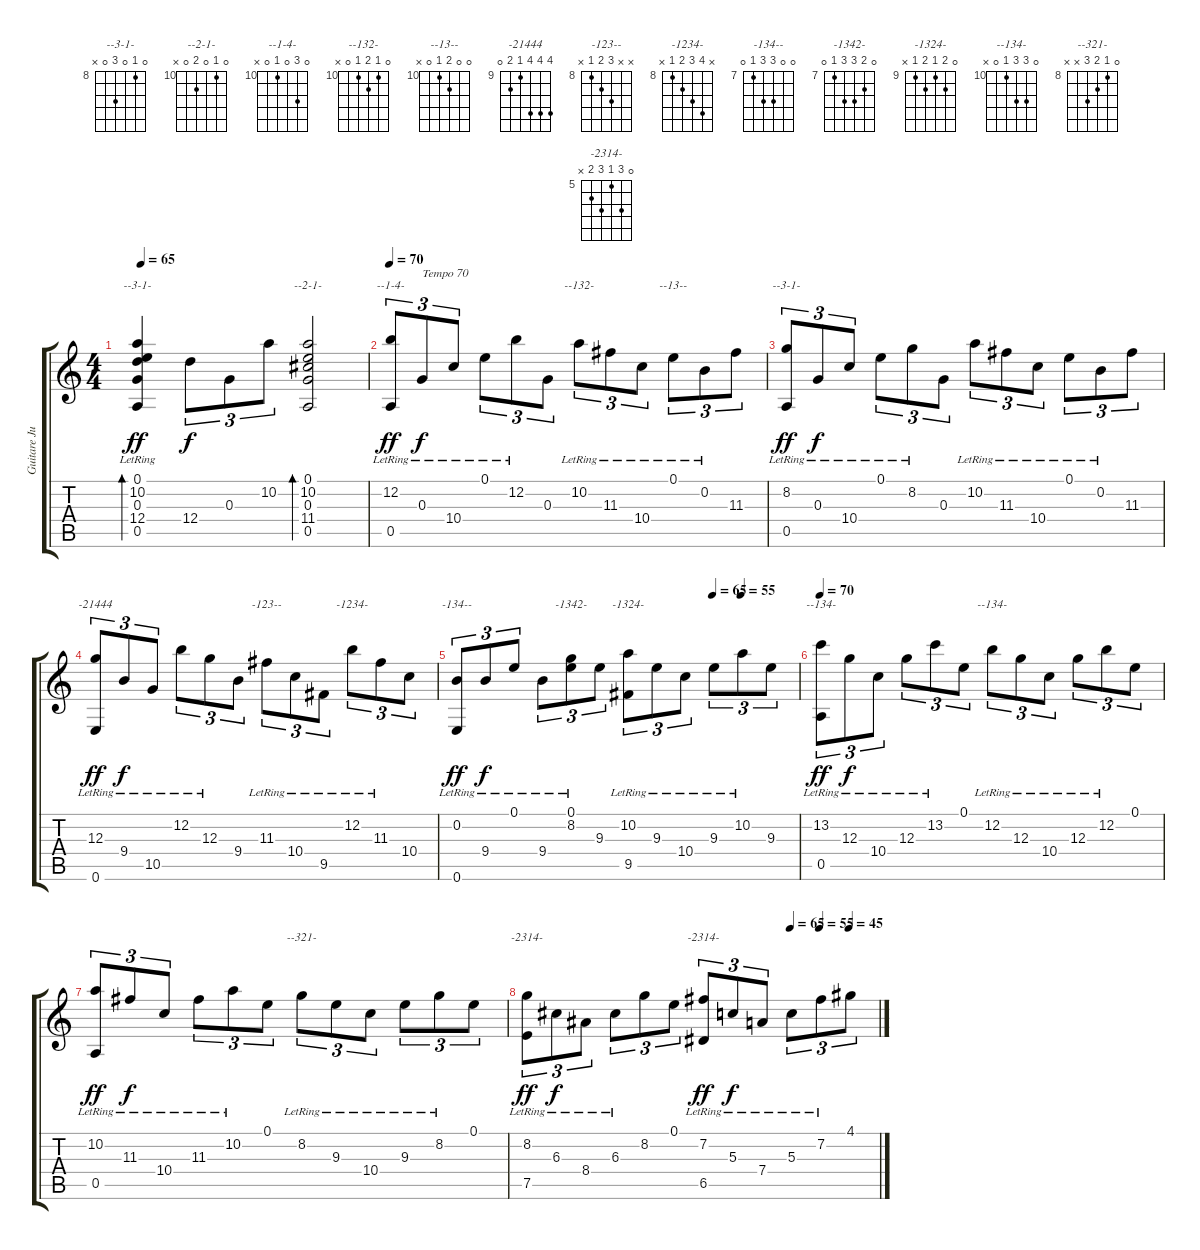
\track ("Guitare Juillet 2001" "Guitare Ju") {instrument acousticguitarnylon}
\staff {score tabs}
\tuning (E4 B3 G3 D3 A2 E2) {hide}
\chord ("--3-1-" 0 10 0 12 0 x) {firstfret 10}
\chord ("--2-1-" 0 10 0 11 0 x) {firstfret 10}
\chord ("--1-4-" 0 12 0 10 0 x) {firstfret 10}
\chord ("--132-" 0 10 11 10 0 x) {firstfret 10}
\chord ("--13--" 0 0 11 10 0 x) {firstfret 10}
\chord ("--3-1-" 0 8 0 10 0 x) {firstfret 8}
\chord ("-21444" 12 12 12 9 10 0) {firstfret 9}
\chord ("-123--" x x 10 9 8 x) {firstfret 8}
\chord ("-1234-" x 11 10 9 8 x) {firstfret 8}
\chord ("-134--" 0 0 9 9 7 0) {firstfret 7}
\chord ("-1342-" 0 8 9 9 7 0) {firstfret 7}
\chord ("-1324-" 0 10 9 10 9 x) {firstfret 9}
\chord ("--134-" 0 13 12 10 0 x) {firstfret 10}
\chord ("--134-" 0 12 12 10 0 x) {firstfret 10}
\chord ("--321-" 0 8 9 10 x x) {firstfret 8}
\chord ("-2314-" 0 8 6 8 7 x) {firstfret 6}
\chord ("-2314-" 0 7 5 7 6 x) {firstfret 5}
\ts (4 4)
\tempo 65
\clef g2
\ks c
(0.1{lr} 10.2{lr} 0.3{lr} 12.4{lr} 0.5{lr}).4{bd 120 ch "--3-1-" dy ff} 12.4.8{tu (3 2) dy f} 0.3.8{tu (3 2)} 10.2.8{tu (3 2)} (0.1 10.2 0.3 11.4 0.5).2{bd 120 ch "--2-1-"} |
\tempo 70
(12.2{lr} 0.5{lr}).8{tu (3 2) ch "--1-4-" dy ff} 0.3{lr}.8{tu (3 2) txt "Tempo 70" dy f} 10.4{lr}.8{tu (3 2)} 0.1{lr}.8{tu (3 2)} 12.2{lr}.8{tu (3 2)} 0.3.8{tu (3 2)} 10.2{lr}.8{tu (3 2) ch "--132-"} 11.3{lr}.8{tu (3 2)} 10.4{lr}.8{tu (3 2)} 0.1{lr}.8{tu (3 2) ch "--13--"} 0.2{lr}.8{tu (3 2)} 11.3.8{tu (3 2)} |
(8.2{lr} 0.5{lr}).8{tu (3 2) ch "--3-1-" dy ff} 0.3{lr}.8{tu (3 2) dy f} 10.4{lr}.8{tu (3 2)} 0.1{lr}.8{tu (3 2)} 8.2{lr}.8{tu (3 2)} 0.3.8{tu (3 2)} 10.2{lr}.8{tu (3 2)} 11.3{lr}.8{tu (3 2)} 10.4{lr}.8{tu (3 2)} 0.1{lr}.8{tu (3 2)} 0.2{lr}.8{tu (3 2)} 11.3.8{tu (3 2)} |
(12.3{lr} 0.6{lr}).8{tu (3 2) ch "-21444" dy ff} 9.4{lr}.8{tu (3 2) dy f} 10.5{lr}.8{tu (3 2)} 12.2{lr}.8{tu (3 2)} 12.3{lr}.8{tu (3 2)} 9.4.8{tu (3 2)} 11.3{lr}.8{tu (3 2) ch "-123--"} 10.4{lr}.8{tu (3 2)} 9.5{lr}.8{tu (3 2)} 12.2{lr}.8{tu (3 2) ch "-1234-"} 11.3{lr}.8{tu (3 2)} 10.4.8{tu (3 2)} |
\tempo (65 0.75)
\tempo (55 0.8333333333333334)
(0.2{lr} 0.6{lr}).8{tu (3 2) ch "-134--" dy ff} 9.4{lr}.8{tu (3 2) dy f} 0.1{lr}.8{tu (3 2)} 9.4{lr}.8{tu (3 2)} (0.1{lr} 8.2{lr}).8{tu (3 2) ch "-1342-"} 9.3.8{tu (3 2)} (10.2{lr} 9.5{lr}).8{tu (3 2) ch "-1324-"} 9.3{lr}.8{tu (3 2)} 10.4{lr}.8{tu (3 2)} 9.3{lr}.8{tu (3 2)} 10.2{lr}.8{tu (3 2)} 9.3.8{tu (3 2)} |
\tempo 70
(13.2{lr} 0.5{lr}).8{tu (3 2) ch "--134-" dy ff} 12.3{lr}.8{tu (3 2) dy f} 10.4{lr}.8{tu (3 2)} 12.3{lr}.8{tu (3 2)} 13.2{lr}.8{tu (3 2)} 0.1.8{tu (3 2)} 12.2{lr}.8{tu (3 2) ch "--134-"} 12.3{lr}.8{tu (3 2)} 10.4{lr}.8{tu (3 2)} 12.3{lr}.8{tu (3 2)} 12.2{lr}.8{tu (3 2)} 0.1.8{tu (3 2)} |
(10.2{lr} 0.5{lr}).8{tu (3 2) dy ff} 11.3{lr}.8{tu (3 2) dy f} 10.4{lr}.8{tu (3 2)} 11.3{lr}.8{tu (3 2)} 10.2{lr}.8{tu (3 2)} 0.1.8{tu (3 2)} 8.2{lr}.8{tu (3 2) ch "--321-"} 9.3{lr}.8{tu (3 2)} 10.4{lr}.8{tu (3 2)} 9.3{lr}.8{tu (3 2)} 8.2{lr}.8{tu (3 2)} 0.1.8{tu (3 2)} |
\tempo (65 0.75)
\tempo (55 0.8333333333333334)
\tempo (45 0.9166666666666666)
(8.2{lr} 7.5{lr}).8{tu (3 2) ch "-2314-" dy ff} 6.3{lr}.8{tu (3 2) dy f} 8.4{lr}.8{tu (3 2)} 6.3{lr}.8{tu (3 2)} 8.2.8{tu (3 2)} 0.1.8{tu (3 2)} (7.2{lr} 6.5{lr}).8{tu (3 2) ch "-2314-" dy ff} 5.3{lr}.8{tu (3 2) dy f} 7.4{lr}.8{tu (3 2)} 5.3{lr}.8{tu (3 2)} 7.2{lr}.8{tu (3 2)} 4.1.8{tu (3 2)}
